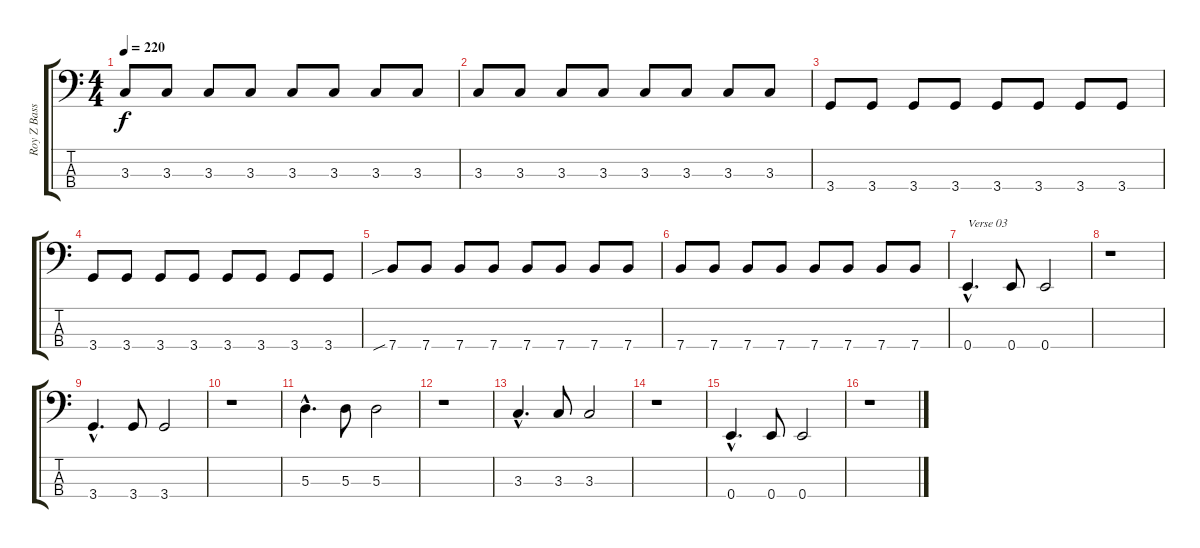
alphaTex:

\track ("Roy Z Bass" "Roy Z Bass") {instrument electricbasspick}
\staff {score tabs}
\tuning (G2 D2 A1 E1) {hide}
\ts (4 4)
\tempo 220
\clef f4
\ks c
3.3.8{dy f} 3.3.8 3.3.8 3.3.8 3.3.8 3.3.8 3.3.8 3.3.8 |
3.3.8 3.3.8 3.3.8 3.3.8 3.3.8 3.3.8 3.3.8 3.3.8 |
3.4.8 3.4.8 3.4.8 3.4.8 3.4.8 3.4.8 3.4.8 3.4.8 |
3.4.8 3.4.8 3.4.8 3.4.8 3.4.8 3.4.8 3.4.8 3.4.8 |
7.4{sib}.8 7.4.8 7.4.8 7.4.8 7.4.8 7.4.8 7.4.8 7.4.8 |
7.4.8 7.4.8 7.4.8 7.4.8 7.4.8 7.4.8 7.4.8 7.4.8 |
0.4{hac}.4{d txt "Verse 03"} 0.4.8 0.4.2 |
r.1 |
3.4{hac}.4{d} 3.4.8 3.4.2 |
r.1 |
5.3{hac}.4{d} 5.3.8 5.3.2 |
r.1 |
3.3{hac}.4{d} 3.3.8 3.3.2 |
r.1 |
0.4{hac}.4{d} 0.4.8 0.4.2 |
r.1
